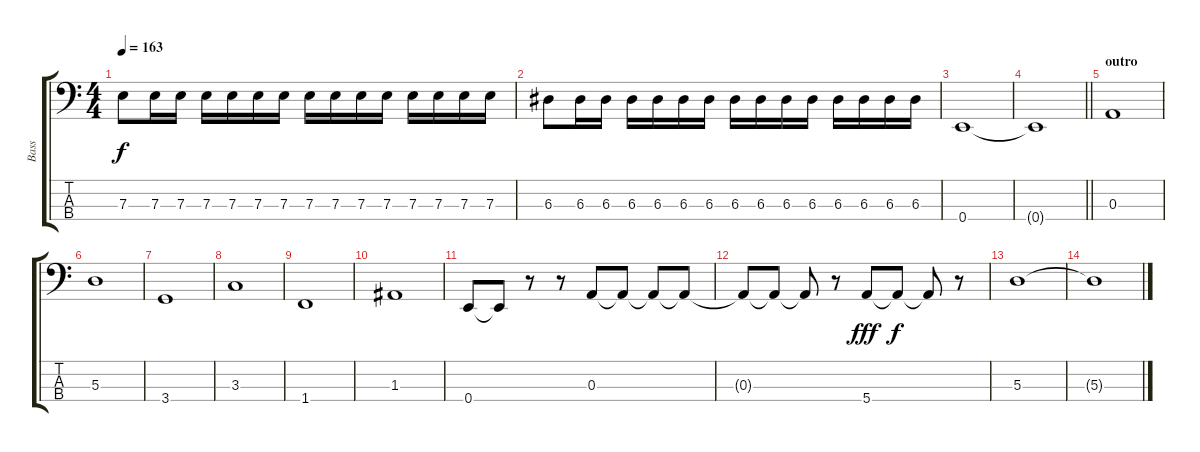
\track ("Bass" "Bass") {instrument electricbasspick}
\staff {score tabs}
\tuning (G2 D2 A1 E1) {hide}
\ts (4 4)
\tempo 163
\clef f4
\ks c
7.3.8{dy f} 7.3.16 7.3.16 7.3.16 7.3.16 7.3.16 7.3.16 7.3.16 7.3.16 7.3.16 7.3.16 7.3.16 7.3.16 7.3.16 7.3.16 |
6.3.8 6.3.16 6.3.16 6.3.16 6.3.16 6.3.16 6.3.16 6.3.16 6.3.16 6.3.16 6.3.16 6.3.16 6.3.16 6.3.16 6.3.16 |
0.4.1 |
\barLineRight lightlight
0.4{t}.1 |
\section ("" "outro")
0.3.1 |
5.3.1 |
3.4.1 |
3.3.1 |
1.4.1 |
1.3.1 |
0.4.8 0.4{t}.8 r.8 r.8 0.3.8 0.3{t}.8 0.3{t}.8 0.3{t}.8 |
0.3{t}.8 0.3{t}.8 0.3{t}.8 r.8 5.4.8{dy fff} 5.4{t}.8{dy f} 5.4{t}.8 r.8 |
5.3.1 |
5.3{t}.1
